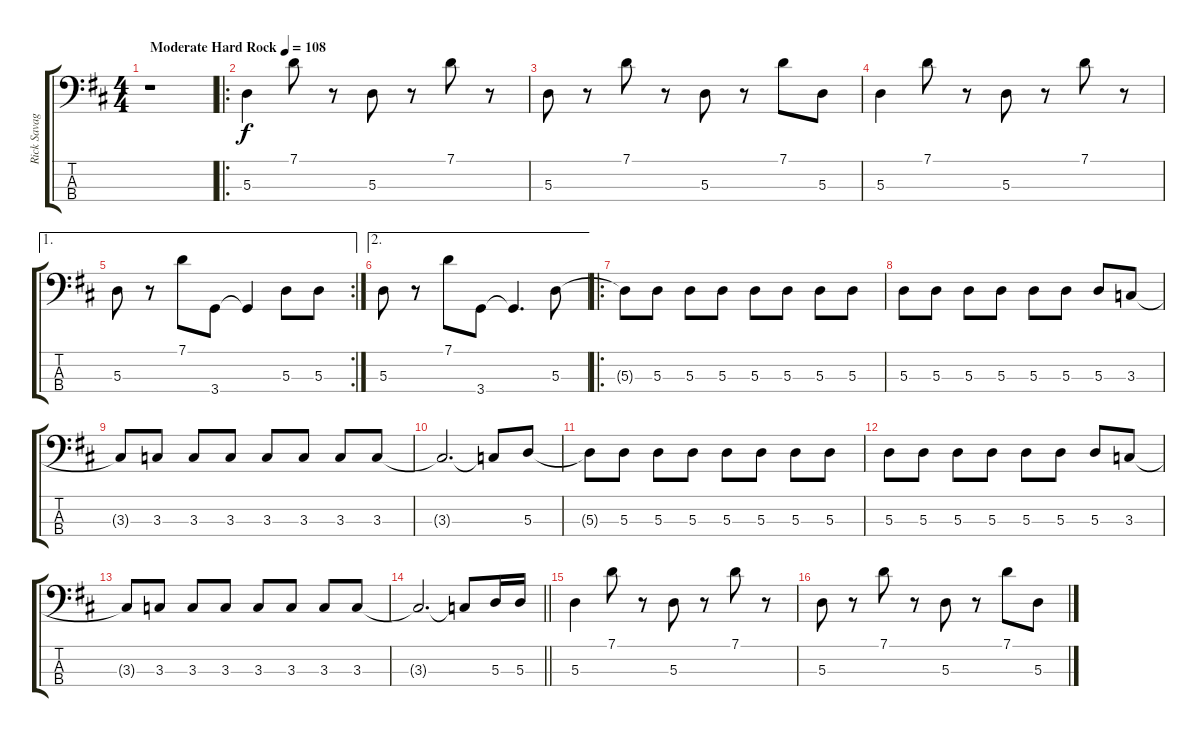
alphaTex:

\track ("Rick Savage" "Rick Savag") {instrument electricbasspick}
\staff {score tabs}
\tuning (G2 D2 A1 E1) {hide}
\ts (4 4)
\tempo (108 "Moderate Hard Rock")
\clef f4
\ks d
r.1{dy f instrument electricbasspick} |
\ro
5.3.4 7.1.8 r.8 5.3.8 r.8 7.1.8 r.8 |
5.3.8 r.8 7.1.8 r.8 5.3.8 r.8 7.1.8 5.3.8 |
5.3.4 7.1.8 r.8 5.3.8 r.8 7.1.8 r.8 |
\ae 1
\rc 2
5.3.8 r.8 7.1.8 3.4.8 3.4{t}.4 5.3.8 5.3.8 |
\ae 2
5.3.8 r.8 7.1.8 3.4.8 3.4{t}.4{d} 5.3.8 |
\ro
5.3{t}.8 5.3.8 5.3.8 5.3.8 5.3.8 5.3.8 5.3.8 5.3.8 |
5.3.8 5.3.8 5.3.8 5.3.8 5.3.8 5.3.8 5.3.8 3.3.8 |
3.3{t}.8 3.3.8 3.3.8 3.3.8 3.3.8 3.3.8 3.3.8 3.3.8 |
3.3{t}.2{d} 3.3{t}.8 5.3.8 |
5.3{t}.8 5.3.8 5.3.8 5.3.8 5.3.8 5.3.8 5.3.8 5.3.8 |
5.3.8 5.3.8 5.3.8 5.3.8 5.3.8 5.3.8 5.3.8 3.3.8 |
3.3{t}.8 3.3.8 3.3.8 3.3.8 3.3.8 3.3.8 3.3.8 3.3.8 |
\barLineRight lightlight
3.3{t}.2{d} 3.3{t}.8 5.3.16 5.3.16 |
5.3.4 7.1.8 r.8 5.3.8 r.8 7.1.8 r.8 |
5.3.8 r.8 7.1.8 r.8 5.3.8 r.8 7.1.8 5.3.8
